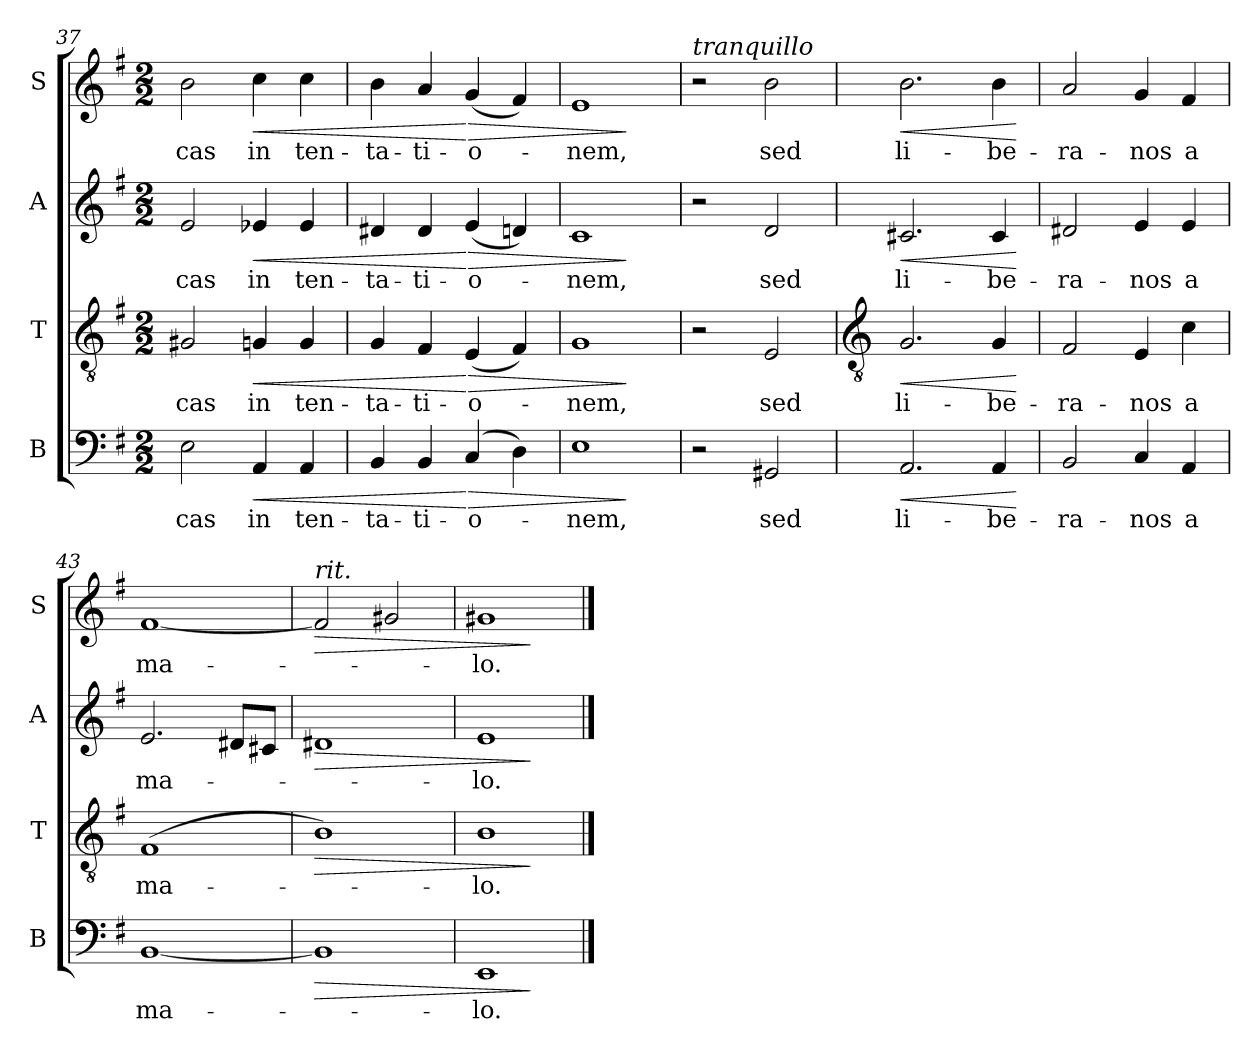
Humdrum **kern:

**kern	**text	**dynam	**kern	**text	**dynam	**kern	**text	**dynam	**kern	**text	**dynam
*part4	*part4	*part4	*part3	*part3	*part3	*part2	*part2	*part2	*part1	*part1	*part1
*staff4	*staff4	*staff4	*staff3	*staff3	*staff3	*staff2	*staff2	*staff2	*staff1	*staff1	*staff1
*I"B	*	*	*I"T	*	*	*I"A	*	*	*I"S	*	*
*I'B	*	*	*I'T	*	*	*I'A	*	*	*I'S	*	*
*clefF4	*	*	*clefGv2	*	*	*clefG2	*	*	*clefG2	*	*
*k[f#]	*	*	*k[f#]	*	*	*k[f#]	*	*	*k[f#]	*	*
*G:	*	*	*G:	*	*	*G:	*	*	*G:	*	*
*M2/2	*	*	*M2/2	*	*	*M2/2	*	*	*M2/2	*	*
=37	=37	=37	=37	=37	=37	=37	=37	=37	=37	=37	=37
!	!LO:LY:b	!	!	!LO:LY:b	!	!	!LO:LY:b	!	!	!LO:LY:b	!
2E	-cas	.	2G#X	-cas	.	2e	-cas	.	2b	-cas	.
!	!LO:LY:b	!LO:HP:b	!	!LO:LY:b	!LO:HP:b	!	!LO:LY:b	!LO:HP:b	!	!LO:LY:b	!LO:HP:b
4AA	in	<	4Gn	in	<	4e-X	in	<	4cc	in	<
!	!LO:LY:b	!	!	!LO:LY:b	!	!	!LO:LY:b	!	!	!LO:LY:b	!
4AA	ten-	.	4G	ten-	.	4e-	ten-	.	4cc	ten-	.
=38	=38	=38	=38	=38	=38	=38	=38	=38	=38	=38	=38
!	!LO:LY:b	!	!	!LO:LY:b	!	!	!LO:LY:b	!	!	!LO:LY:b	!
4BB	-ta-	.	4G	-ta-	.	4d#X	-ta-	.	4b	-ta-	.
!	!LO:LY:b	!	!	!LO:LY:b	!	!	!LO:LY:b	!	!	!LO:LY:b	!
4BB	-ti-	.	4F#	-ti-	.	4d#	-ti-	.	4a	-ti-	.
!	!LO:LY:b	!LO:HP:n=1:b	!	!LO:LY:b	!LO:HP:n=1:b	!	!LO:LY:b	!LO:HP:n=1:b	!	!LO:LY:b	!LO:HP:n=1:b
(>4C	-o-	[ >	(<4E	-o-	[ >	(<4e	-o-	[ >	(<4g	-o-	[ >
4D)	.	.	4F#)	.	.	4dn)	.	.	4f#)	.	.
=39	=39	=39	=39	=39	=39	=39	=39	=39	=39	=39	=39
!	!LO:LY:b	!	!	!LO:LY:b	!	!	!LO:LY:b	!	!	!LO:LY:b	!
1E	-nem,	.	1G	-nem,	.	1c	-nem,	.	1e	-nem,	.
.	.	]	.	.	]	.	.	]	.	.	]
=40	=40	=40	=40	=40	=40	=40	=40	=40	=40	=40	=40
!	!	!	!	!	!	!	!	!	!LO:TX:a:i:t=tranquillo	!	!
2r	.	.	2r	.	.	2r	.	.	2r	.	.
!	!LO:LY:b	!	!	!LO:LY:b	!	!	!LO:LY:b	!	!	!LO:LY:b	!
2GG#X	sed	.	2E	sed	.	2d	sed	.	2b	sed	.
!!LO:LB:g=z
=41	=41	=41	=41	=41	=41	=41	=41	=41	=41	=41	=41
*	*	*	*clefGv2	*	*	*	*	*	*	*	*
!	!LO:LY:b	!LO:HP:b	!	!LO:LY:b	!LO:HP:b	!	!LO:LY:b	!LO:HP:b	!	!LO:LY:b	!LO:HP:b
2.AA	li-	<	2.G	li-	<	2.c#X	li-	<	2.b	li-	<
!	!LO:LY:b	!	!	!LO:LY:b	!	!	!LO:LY:b	!	!	!LO:LY:b	!
4AA	-be-	.	4G	-be-	.	4c#	-be-	.	4b	-be-	.
.	.	[	.	.	[	.	.	[	.	.	[
=42	=42	=42	=42	=42	=42	=42	=42	=42	=42	=42	=42
!	!LO:LY:b	!	!	!LO:LY:b	!	!	!LO:LY:b	!	!	!LO:LY:b	!
2BB	-ra-	.	2F#	-ra-	.	2d#X	-ra-	.	2a	-ra-	.
!	!LO:LY:b	!	!	!LO:LY:b	!	!	!LO:LY:b	!	!	!LO:LY:b	!
4C	-nos	.	4E	-nos	.	4e	-nos	.	4g	-nos	.
!	!LO:LY:b	!	!	!LO:LY:b	!	!	!LO:LY:b	!	!	!LO:LY:b	!
4AA	a	.	4c	a	.	4e	a	.	4f#	a	.
=43	=43	=43	=43	=43	=43	=43	=43	=43	=43	=43	=43
!	!LO:LY:b	!	!	!LO:LY:b	!	!	!LO:LY:b	!	!	!LO:LY:b	!
[1BB	ma-	.	(>1F#	ma-	.	2.e	ma-	.	[1f#	ma-	.
.	.	.	.	.	.	8d#XL	.	.	.	.	.
.	.	.	.	.	.	8c#XJ	.	.	.	.	.
=44	=44	=44	=44	=44	=44	=44	=44	=44	=44	=44	=44
!	!	!	!	!	!	!	!	!	!LO:TX:a:i:t=rit.	!	!
!	!	!LO:HP:b	!	!	!LO:HP:b	!	!	!LO:HP:b	!	!	!LO:HP:b
1BB]	.	>	1B)	.	>	1d#X	.	>	2f#]	.	>
.	.	.	.	.	.	.	.	.	2g#X	.	.
=45	=45	=45	=45	=45	=45	=45	=45	=45	=45	=45	=45
!	!LO:LY:b	!	!	!LO:LY:b	!	!	!LO:LY:b	!	!	!LO:LY:b	!
1EE	-lo.	.	1B	-lo.	.	1e	-lo.	.	1g#X	-lo.	.
.	.	]	.	.	]	.	.	]	.	.	]
==	==	==	==	==	==	==	==	==	==	==	==
*-	*-	*-	*-	*-	*-	*-	*-	*-	*-	*-	*-
